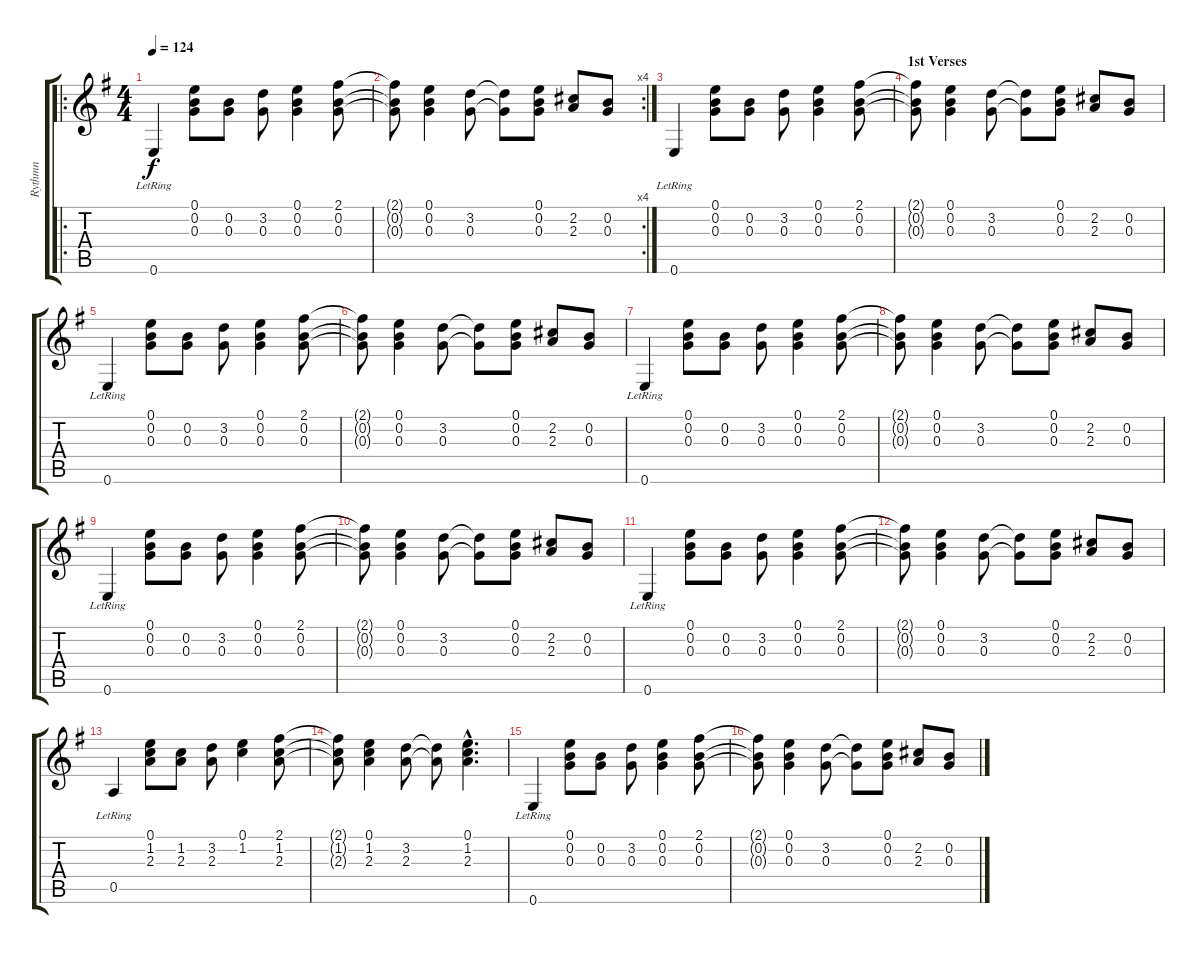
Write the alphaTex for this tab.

\track ("Rythmn" "Rythmn") {instrument electricguitarclean}
\staff {score tabs}
\tuning (E4 B3 G3 D3 A2 E2) {hide}
\ro
\ts (4 4)
\tempo 124
\clef g2
\ks g
0.6{lr}.4{dy f instrument electricguitarclean} (0.1 0.2 0.3).8 (0.2 0.3).8 (3.2 0.3).8 (0.1 0.2 0.3).4 (2.1 0.2 0.3).8 |
\rc 4
(2.1{t} 0.2{t} 0.3{t}).8 (0.1 0.2 0.3).4 (3.2 0.3).8 (3.2{t} 0.3{t}).8 (0.1 0.2 0.3).8 (2.2 2.3).8 (0.2 0.3).8 |
0.6{lr}.4 (0.1 0.2 0.3).8 (0.2 0.3).8 (3.2 0.3).8 (0.1 0.2 0.3).4 (2.1 0.2 0.3).8 |
\section ("" "1st Verses")
(2.1{t} 0.2{t} 0.3{t}).8 (0.1 0.2 0.3).4 (3.2 0.3).8 (3.2{t} 0.3{t}).8 (0.1 0.2 0.3).8 (2.2 2.3).8 (0.2 0.3).8 |
0.6{lr}.4 (0.1 0.2 0.3).8 (0.2 0.3).8 (3.2 0.3).8 (0.1 0.2 0.3).4 (2.1 0.2 0.3).8 |
(2.1{t} 0.2{t} 0.3{t}).8 (0.1 0.2 0.3).4 (3.2 0.3).8 (3.2{t} 0.3{t}).8 (0.1 0.2 0.3).8 (2.2 2.3).8 (0.2 0.3).8 |
0.6{lr}.4 (0.1 0.2 0.3).8 (0.2 0.3).8 (3.2 0.3).8 (0.1 0.2 0.3).4 (2.1 0.2 0.3).8 |
(2.1{t} 0.2{t} 0.3{t}).8 (0.1 0.2 0.3).4 (3.2 0.3).8 (3.2{t} 0.3{t}).8 (0.1 0.2 0.3).8 (2.2 2.3).8 (0.2 0.3).8 |
0.6{lr}.4 (0.1 0.2 0.3).8 (0.2 0.3).8 (3.2 0.3).8 (0.1 0.2 0.3).4 (2.1 0.2 0.3).8 |
(2.1{t} 0.2{t} 0.3{t}).8 (0.1 0.2 0.3).4 (3.2 0.3).8 (3.2{t} 0.3{t}).8 (0.1 0.2 0.3).8 (2.2 2.3).8 (0.2 0.3).8 |
0.6{lr}.4 (0.1 0.2 0.3).8 (0.2 0.3).8 (3.2 0.3).8 (0.1 0.2 0.3).4 (2.1 0.2 0.3).8 |
(2.1{t} 0.2{t} 0.3{t}).8 (0.1 0.2 0.3).4 (3.2 0.3).8 (3.2{t} 0.3{t}).8 (0.1 0.2 0.3).8 (2.2 2.3).8 (0.2 0.3).8 |
0.5{lr}.4 (0.1 1.2 2.3).8 (1.2 2.3).8 (3.2 2.3).8 (0.1 1.2).4 (2.1 1.2 2.3).8 |
(2.1{t} 1.2{t} 2.3{t}).8 (0.1 1.2 2.3).4 (3.2 2.3).8 (3.2{t} 2.3{t}).8 (0.1{hac} 1.2{hac} 2.3{hac}).4{d} |
0.6{lr}.4 (0.1 0.2 0.3).8 (0.2 0.3).8 (3.2 0.3).8 (0.1 0.2 0.3).4 (2.1 0.2 0.3).8 |
(2.1{t} 0.2{t} 0.3{t}).8 (0.1 0.2 0.3).4 (3.2 0.3).8 (3.2{t} 0.3{t}).8 (0.1 0.2 0.3).8 (2.2 2.3).8 (0.2 0.3).8
